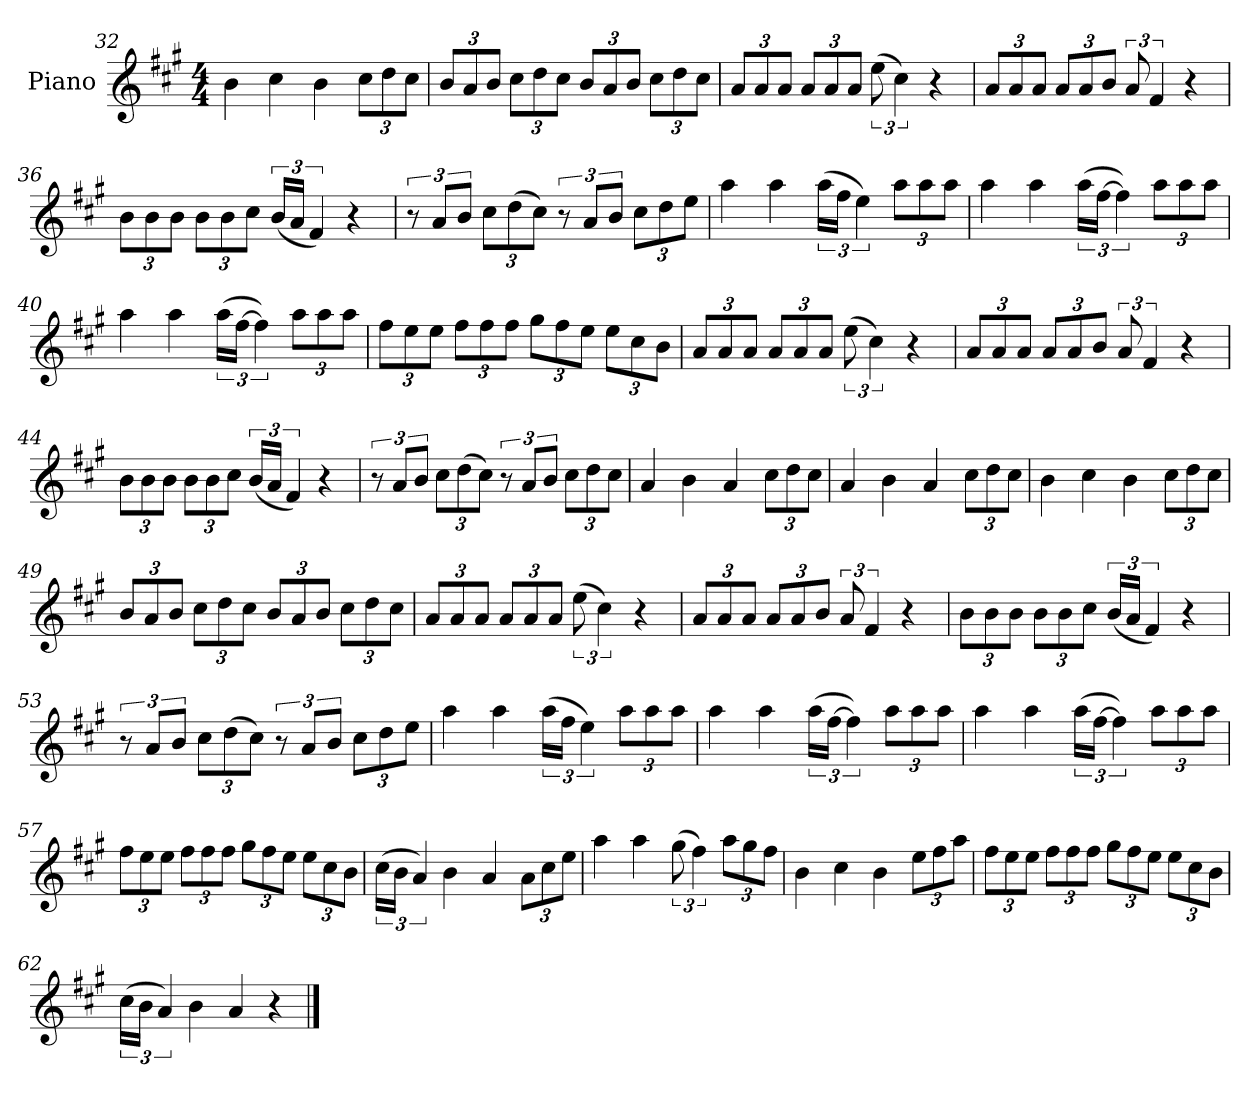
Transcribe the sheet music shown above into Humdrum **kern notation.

**kern
*part1
*staff1
*I"Piano
*I'Pno.
*clefG2
*k[f#c#g#]
*M4/4
=32
4b
4cc#
4b
*Xbrackettup
12cc#L
12dd
12cc#J
=33
12bL
12a
12bJ
12cc#L
12dd
12cc#J
12bL
12a
12bJ
12cc#L
12dd
12cc#J
=34
12aL
12a
12aJ
12aL
12a
12aJ
*brackettup
(>12ee
6cc#)
4r
=35
*Xbrackettup
12aL
12a
12aJ
12aL
12a
12bJ
*brackettup
12a
6f#
4r
=36
*Xbrackettup
12bL
12b
12bJ
12bL
12b
12cc#J
*brackettup
(<24bLL
24aJJ
6f#)
4r
=37
12r
12aL
12bJ
*Xbrackettup
12cc#L
(>12dd
12cc#J)
*brackettup
12r
12aL
12bJ
*Xbrackettup
12cc#L
12dd
12eeJ
=38
4aa
4aa
*brackettup
(>24aaLL
24ff#JJ
6ee)
*Xbrackettup
12aaL
12aa
12aaJ
=39
4aa
4aa
*brackettup
(>24aaLL
[24ff#JJ
6ff#])
*Xbrackettup
12aaL
12aa
12aaJ
=40
4aa
4aa
*brackettup
(>24aaLL
[24ff#JJ
6ff#])
*Xbrackettup
12aaL
12aa
12aaJ
=41
12ff#L
12ee
12eeJ
12ff#L
12ff#
12ff#J
12gg#L
12ff#
12eeJ
12eeL
12cc#
12bJ
=42
12aL
12a
12aJ
12aL
12a
12aJ
*brackettup
(>12ee
6cc#)
4r
=43
*Xbrackettup
12aL
12a
12aJ
12aL
12a
12bJ
*brackettup
12a
6f#
4r
=44
*Xbrackettup
12bL
12b
12bJ
12bL
12b
12cc#J
*brackettup
(<24bLL
24aJJ
6f#)
4r
=45
12r
12aL
12bJ
*Xbrackettup
12cc#L
(>12dd
12cc#J)
*brackettup
12r
12aL
12bJ
*Xbrackettup
12cc#L
12dd
12cc#J
=46
4a
4b
4a
12cc#L
12dd
12cc#J
=47
4a
4b
4a
12cc#L
12dd
12cc#J
=48
4b
4cc#
4b
12cc#L
12dd
12cc#J
=49
12bL
12a
12bJ
12cc#L
12dd
12cc#J
12bL
12a
12bJ
12cc#L
12dd
12cc#J
=50
12aL
12a
12aJ
12aL
12a
12aJ
*brackettup
(>12ee
6cc#)
4r
=51
*Xbrackettup
12aL
12a
12aJ
12aL
12a
12bJ
*brackettup
12a
6f#
4r
=52
*Xbrackettup
12bL
12b
12bJ
12bL
12b
12cc#J
*brackettup
(<24bLL
24aJJ
6f#)
4r
=53
12r
12aL
12bJ
*Xbrackettup
12cc#L
(>12dd
12cc#J)
*brackettup
12r
12aL
12bJ
*Xbrackettup
12cc#L
12dd
12eeJ
=54
4aa
4aa
*brackettup
(>24aaLL
24ff#JJ
6ee)
*Xbrackettup
12aaL
12aa
12aaJ
=55
4aa
4aa
*brackettup
(>24aaLL
[24ff#JJ
6ff#])
*Xbrackettup
12aaL
12aa
12aaJ
=56
4aa
4aa
*brackettup
(>24aaLL
[24ff#JJ
6ff#])
*Xbrackettup
12aaL
12aa
12aaJ
=57
12ff#L
12ee
12eeJ
12ff#L
12ff#
12ff#J
12gg#L
12ff#
12eeJ
12eeL
12cc#
12bJ
=58
*brackettup
(>24cc#LL
24bJJ
6a)
4b
4a
*Xbrackettup
12aL
12cc#
12eeJ
=59
4aa
4aa
*brackettup
(>12gg#
6ff#)
*Xbrackettup
12aaL
12gg#
12ff#J
=60
4b
4cc#
4b
12eeL
12ff#
12aaJ
=61
12ff#L
12ee
12eeJ
12ff#L
12ff#
12ff#J
12gg#L
12ff#
12eeJ
12eeL
12cc#
12bJ
=62
*brackettup
(>24cc#LL
24bJJ
6a)
4b
4a
4r
==
*-
